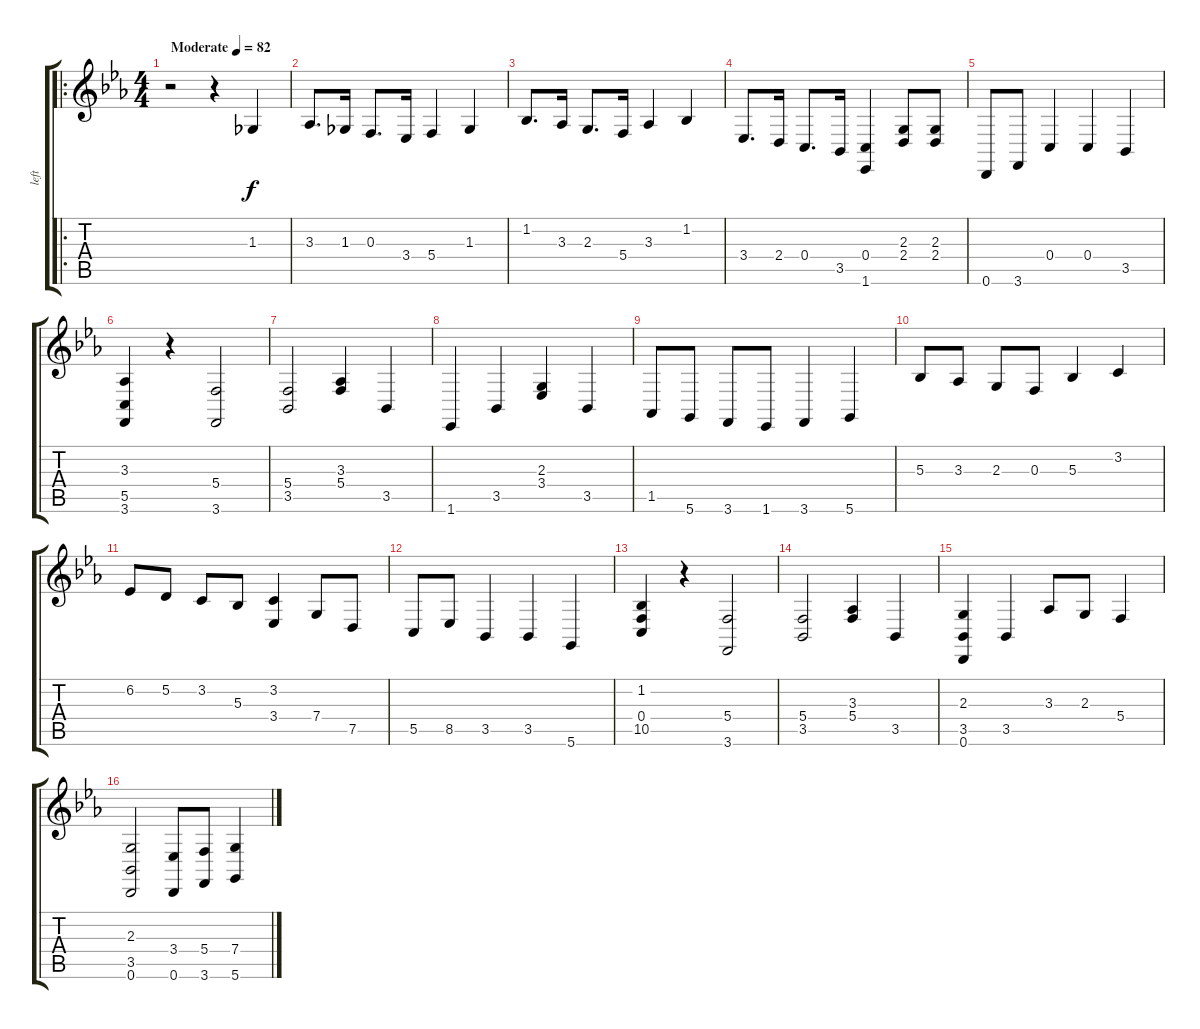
\track ("left" "left") {instrument acousticgrandpiano}
\staff {score tabs}
\tuning (D4 A3 F3 C3 G2 D2) {hide}
\ro
\ts (4 4)
\tempo (82 "Moderate")
\clef g2
\ks eb
r.2{dy f instrument acousticgrandpiano} r.4 1.3.4 |
3.3.8{d} 1.3.16 0.3.8{d} 3.4.16 5.4.4 1.3.4 |
1.2.8{d} 3.3.16 2.3.8{d} 5.4.16 3.3.4 1.2.4 |
3.4.8{d} 2.4.16 0.4.8{d} 3.5.16 (0.4 1.6).4 (2.3 2.4).8 (2.3 2.4).8 |
0.6.8 3.6.8 0.4.4 0.4.4 3.5.4 |
(3.3 5.5 3.6).4 r.4 (5.4 3.6).2 |
(5.4 3.5).2 (3.3 5.4).4 3.5.4 |
1.6.4 3.5.4 (2.3 3.4).4 3.5.4 |
1.5.8 5.6.8 3.6.8 1.6.8 3.6.4 5.6.4 |
5.3.8 3.3.8 2.3.8 0.3.8 5.3.4 3.2.4 |
6.2.8 5.2.8 3.2.8 5.3.8 (3.2 3.4).4 7.4.8 7.5.8 |
5.5.8 8.5.8 3.5.4 3.5.4 5.6.4 |
(1.2 0.4 10.5).4 r.4 (5.4 3.6).2 |
(5.4 3.5).2 (3.3 5.4).4 3.5.4 |
(2.3 3.5 0.6).4 3.5.4 3.3.8 2.3.8 5.4.4 |
(2.3 3.5 0.6).2 (3.4 0.6).8 (5.4 3.6).8 (7.4 5.6).4
